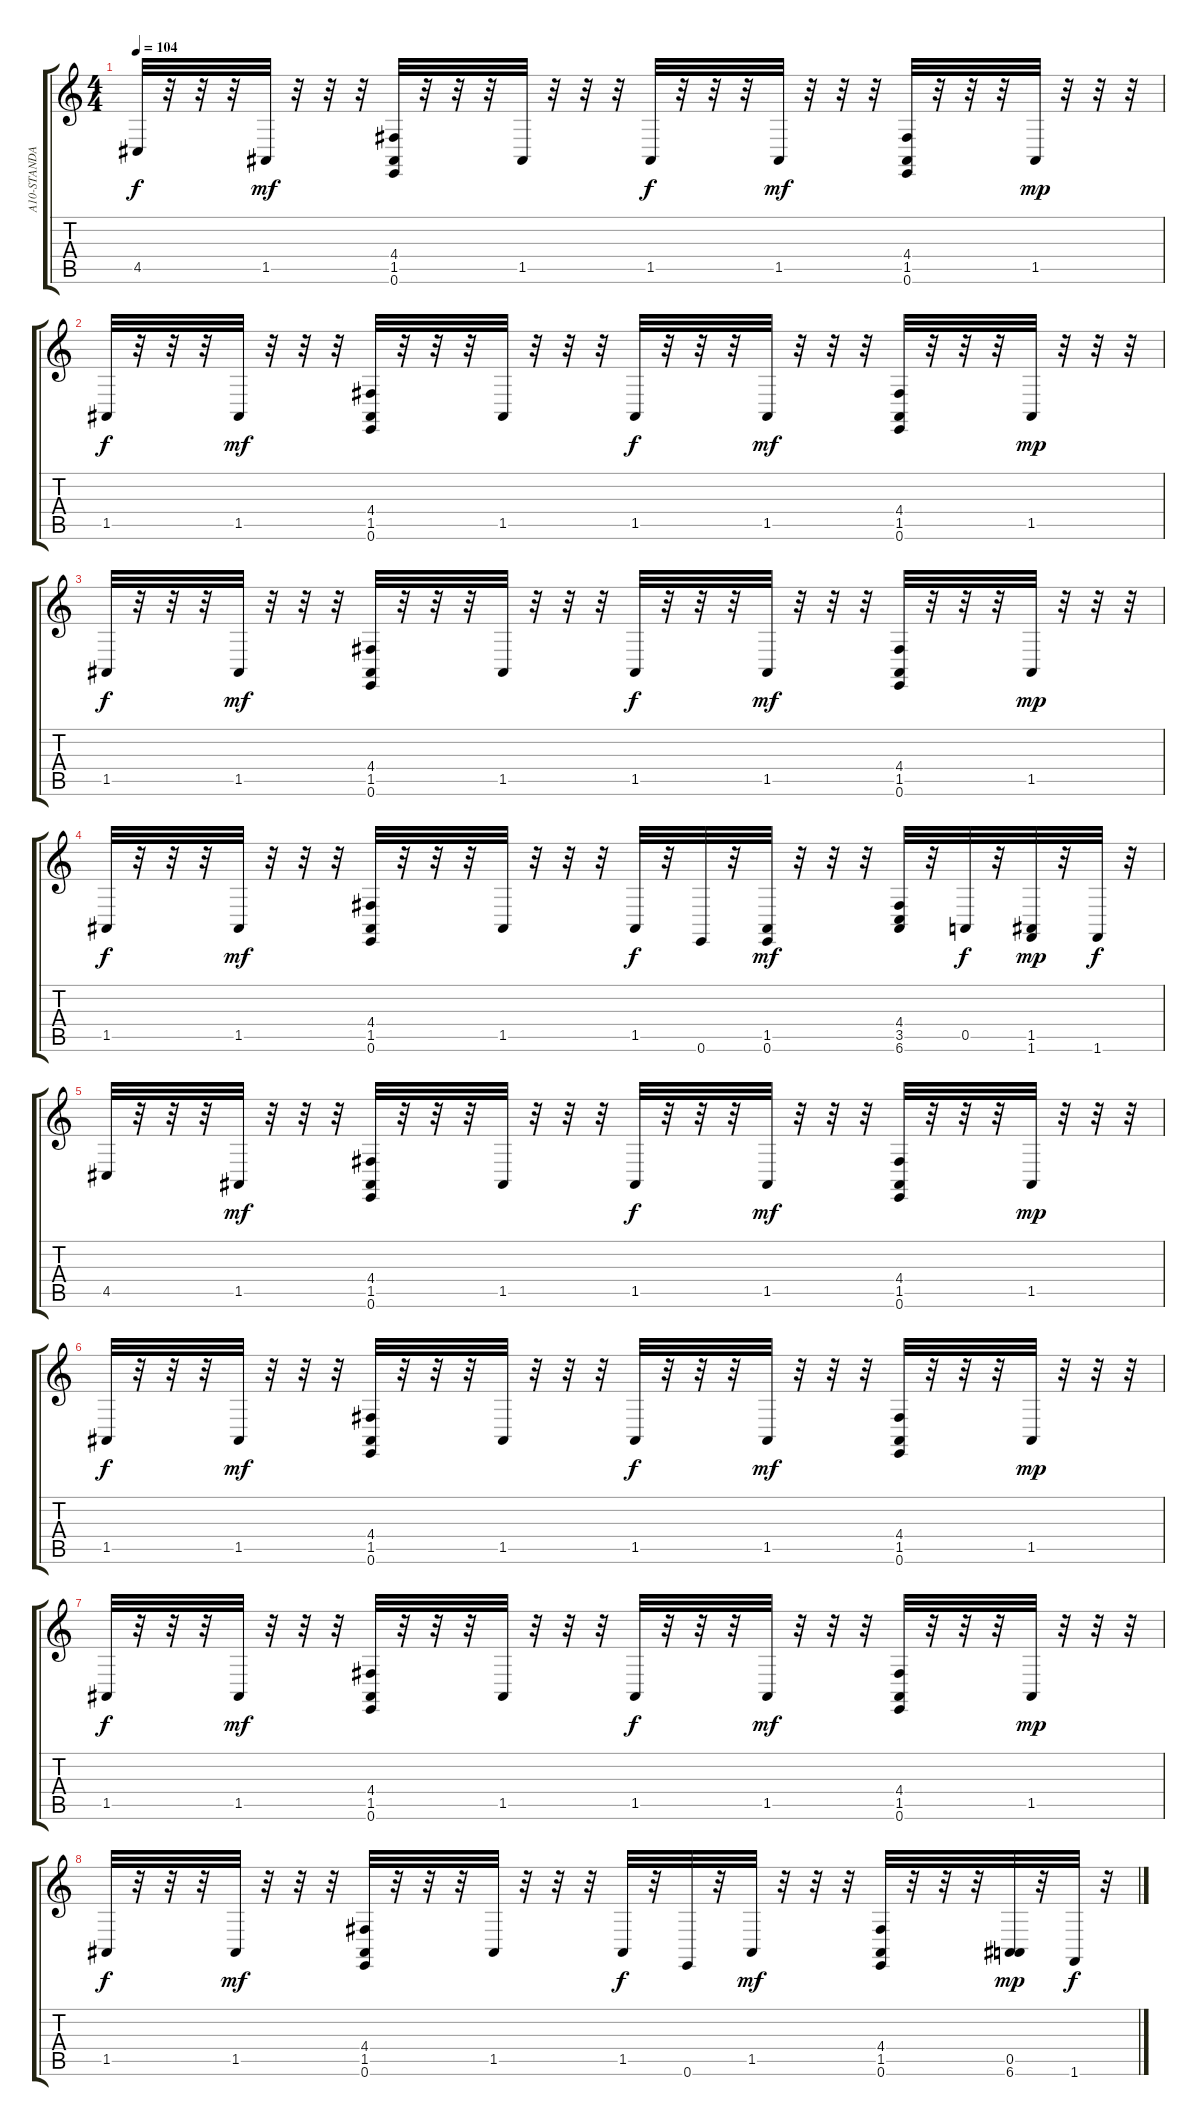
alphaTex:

\track ("A10-STANDARD 1  " "A10-STANDA") {instrument acousticgrandpiano}
\staff {score tabs}
\tuning (E4 B3 G3 D3 A2 E2) {hide}
\ts (4 4)
\tempo 104
\clef g2
\ks c
4.5.32{dy f} r.32 r.32 r.32 1.5.32{dy mf} r.32 r.32 r.32 (4.4 1.5 0.6).32 r.32 r.32 r.32 1.5.32 r.32 r.32 r.32 1.5.32{dy f} r.32 r.32 r.32 1.5.32{dy mf} r.32 r.32 r.32 (4.4 1.5 0.6).32 r.32 r.32 r.32 1.5.32{dy mp} r.32 r.32 r.32 |
1.5.32{dy f} r.32 r.32 r.32 1.5.32{dy mf} r.32 r.32 r.32 (4.4 1.5 0.6).32 r.32 r.32 r.32 1.5.32 r.32 r.32 r.32 1.5.32{dy f} r.32 r.32 r.32 1.5.32{dy mf} r.32 r.32 r.32 (4.4 1.5 0.6).32 r.32 r.32 r.32 1.5.32{dy mp} r.32 r.32 r.32 |
1.5.32{dy f} r.32 r.32 r.32 1.5.32{dy mf} r.32 r.32 r.32 (4.4 1.5 0.6).32 r.32 r.32 r.32 1.5.32 r.32 r.32 r.32 1.5.32{dy f} r.32 r.32 r.32 1.5.32{dy mf} r.32 r.32 r.32 (4.4 1.5 0.6).32 r.32 r.32 r.32 1.5.32{dy mp} r.32 r.32 r.32 |
1.5.32{dy f} r.32 r.32 r.32 1.5.32{dy mf} r.32 r.32 r.32 (4.4 1.5 0.6).32 r.32 r.32 r.32 1.5.32 r.32 r.32 r.32 1.5.32{dy f} r.32 0.6.32 r.32 (1.5 0.6).32{dy mf} r.32 r.32 r.32 (4.4 3.5 6.6).32 r.32 0.5.32{dy f} r.32 (1.5 1.6).32{dy mp} r.32 1.6.32{dy f} r.32 |
4.5.32 r.32 r.32 r.32 1.5.32{dy mf} r.32 r.32 r.32 (4.4 1.5 0.6).32 r.32 r.32 r.32 1.5.32 r.32 r.32 r.32 1.5.32{dy f} r.32 r.32 r.32 1.5.32{dy mf} r.32 r.32 r.32 (4.4 1.5 0.6).32 r.32 r.32 r.32 1.5.32{dy mp} r.32 r.32 r.32 |
1.5.32{dy f} r.32 r.32 r.32 1.5.32{dy mf} r.32 r.32 r.32 (4.4 1.5 0.6).32 r.32 r.32 r.32 1.5.32 r.32 r.32 r.32 1.5.32{dy f} r.32 r.32 r.32 1.5.32{dy mf} r.32 r.32 r.32 (4.4 1.5 0.6).32 r.32 r.32 r.32 1.5.32{dy mp} r.32 r.32 r.32 |
1.5.32{dy f} r.32 r.32 r.32 1.5.32{dy mf} r.32 r.32 r.32 (4.4 1.5 0.6).32 r.32 r.32 r.32 1.5.32 r.32 r.32 r.32 1.5.32{dy f} r.32 r.32 r.32 1.5.32{dy mf} r.32 r.32 r.32 (4.4 1.5 0.6).32 r.32 r.32 r.32 1.5.32{dy mp} r.32 r.32 r.32 |
1.5.32{dy f} r.32 r.32 r.32 1.5.32{dy mf} r.32 r.32 r.32 (4.4 1.5 0.6).32 r.32 r.32 r.32 1.5.32 r.32 r.32 r.32 1.5.32{dy f} r.32 0.6.32 r.32 1.5.32{dy mf} r.32 r.32 r.32 (4.4 1.5 0.6).32 r.32 r.32 r.32 (0.5 6.6).32{dy mp} r.32 1.6.32{dy f} r.32
